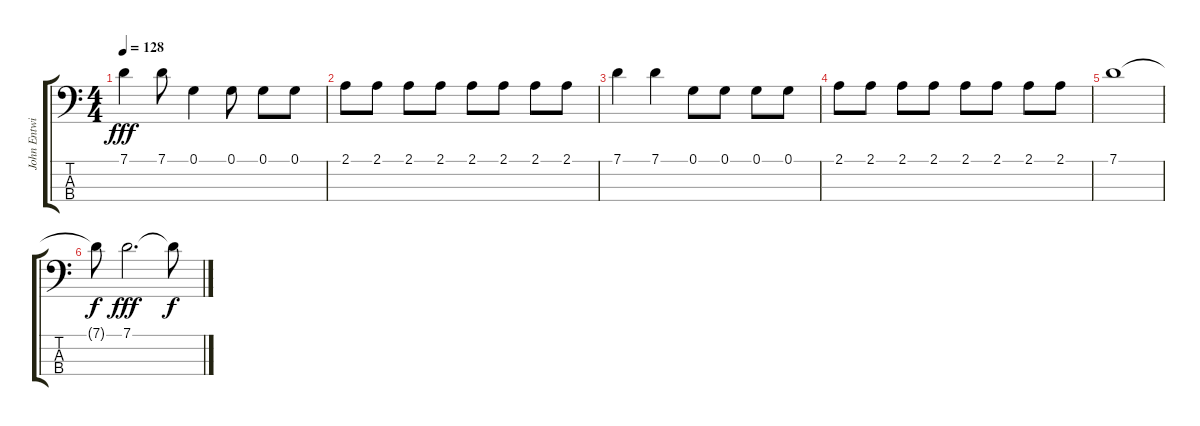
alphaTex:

\track ("John Entwistle" "John Entwi") {instrument electricbassfinger}
\staff {score tabs}
\tuning (G2 D2 A1 E1) {hide}
\ts (4 4)
\tempo 128
\clef f4
\ks c
7.1.4{dy fff} 7.1.8 0.1.4 0.1.8 0.1.8 0.1.8 |
2.1.8 2.1.8 2.1.8 2.1.8 2.1.8 2.1.8 2.1.8 2.1.8 |
7.1.4 7.1.4 0.1.8 0.1.8 0.1.8 0.1.8 |
2.1.8 2.1.8 2.1.8 2.1.8 2.1.8 2.1.8 2.1.8 2.1.8 |
7.1.1 |
7.1{t}.8{dy f} 7.1.2{d dy fff} 7.1{t}.8{dy f}
